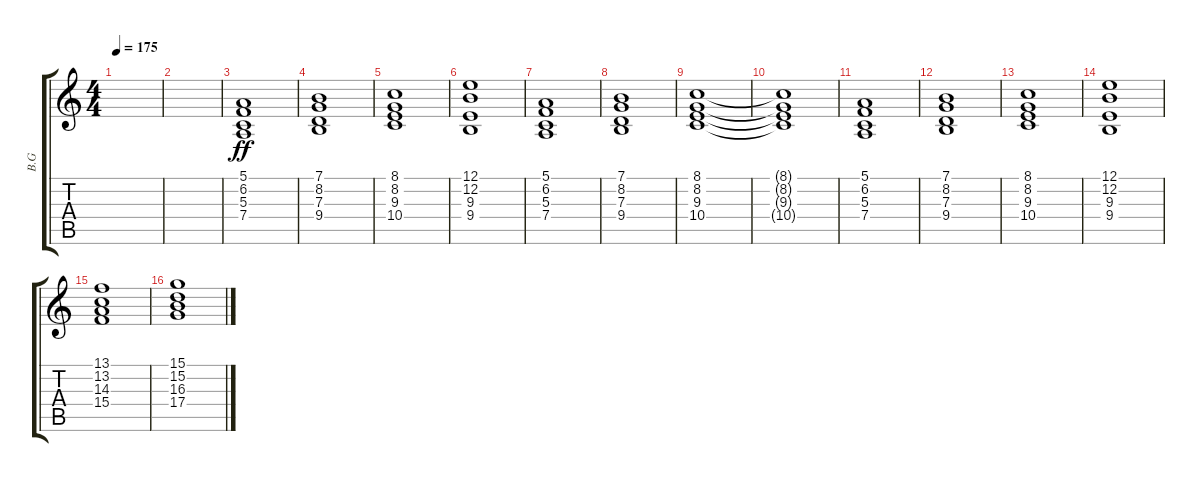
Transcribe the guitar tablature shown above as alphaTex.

\track ("B.G" "B.G") {instrument harpsichord}
\staff {score tabs}
\tuning (E4 B3 G3 D3 A2 E2) {hide}
\ts (4 4)
\tempo 175
\clef g2
\ks c
|
|
(5.1 6.2 5.3 7.4).1{dy ff instrument stringensemble1} |
(7.1 8.2 7.3 9.4).1 |
(8.1 8.2 9.3 10.4).1 |
(12.1 12.2 9.3 9.4).1 |
(5.1 6.2 5.3 7.4).1 |
(7.1 8.2 7.3 9.4).1 |
(8.1 8.2 9.3 10.4).1 |
(8.1{t} 8.2{t} 9.3{t} 10.4{t}).1 |
(5.1 6.2 5.3 7.4).1 |
(7.1 8.2 7.3 9.4).1 |
(8.1 8.2 9.3 10.4).1 |
(12.1 12.2 9.3 9.4).1 |
(13.1 13.2 14.3 15.4).1 |
(15.1 15.2 16.3 17.4).1
